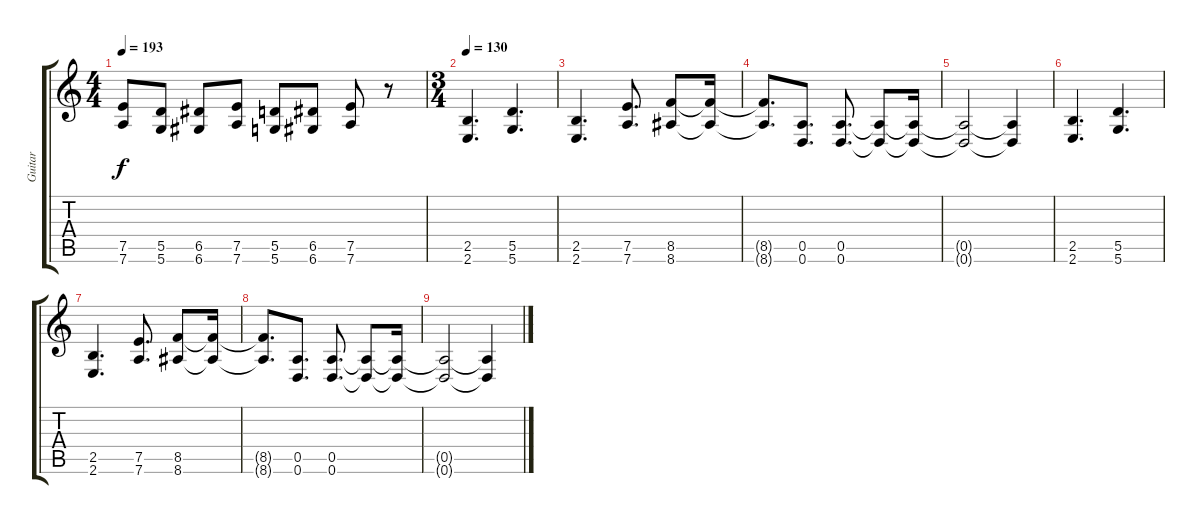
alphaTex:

\track ("Guitar" "Guitar") {instrument distortionguitar}
\staff {score tabs}
\tuning (E4 B3 G3 D3 A2 D2) {hide}
\ts (4 4)
\tempo 193
\clef g2
\ks c
(7.5 7.6).8{dy f} (5.5 5.6).8 (6.5 6.6).8 (7.5 7.6).8 (5.5 5.6).8 (6.5 6.6).8 (7.5 7.6).8 r.8 |
\ts (3 4)
\tempo 130
(2.5 2.6).4{d volume 16 instrument distortionguitar} (5.5 5.6).4{d} |
(2.5 2.6).4{d} (7.5 7.6).8{d} (8.5 8.6).8 (8.5{t} 8.6{t}).16 |
(8.5{t} 8.6{t}).8{d} (0.5 0.6).8{d} (0.5 0.6).8{d} (0.5{t} 0.6{t}).8 (0.5{t} 0.6{t}).16 |
(0.5{t} 0.6{t}).2 (0.5{t} 0.6{t}).4 |
(2.5 2.6).4{d} (5.5 5.6).4{d} |
(2.5 2.6).4{d} (7.5 7.6).8{d} (8.5 8.6).8 (8.5{t} 8.6{t}).16 |
(8.5{t} 8.6{t}).8{d} (0.5 0.6).8{d} (0.5 0.6).8{d} (0.5{t} 0.6{t}).8 (0.5{t} 0.6{t}).16 |
(0.5{t} 0.6{t}).2 (0.5{t} 0.6{t}).4
